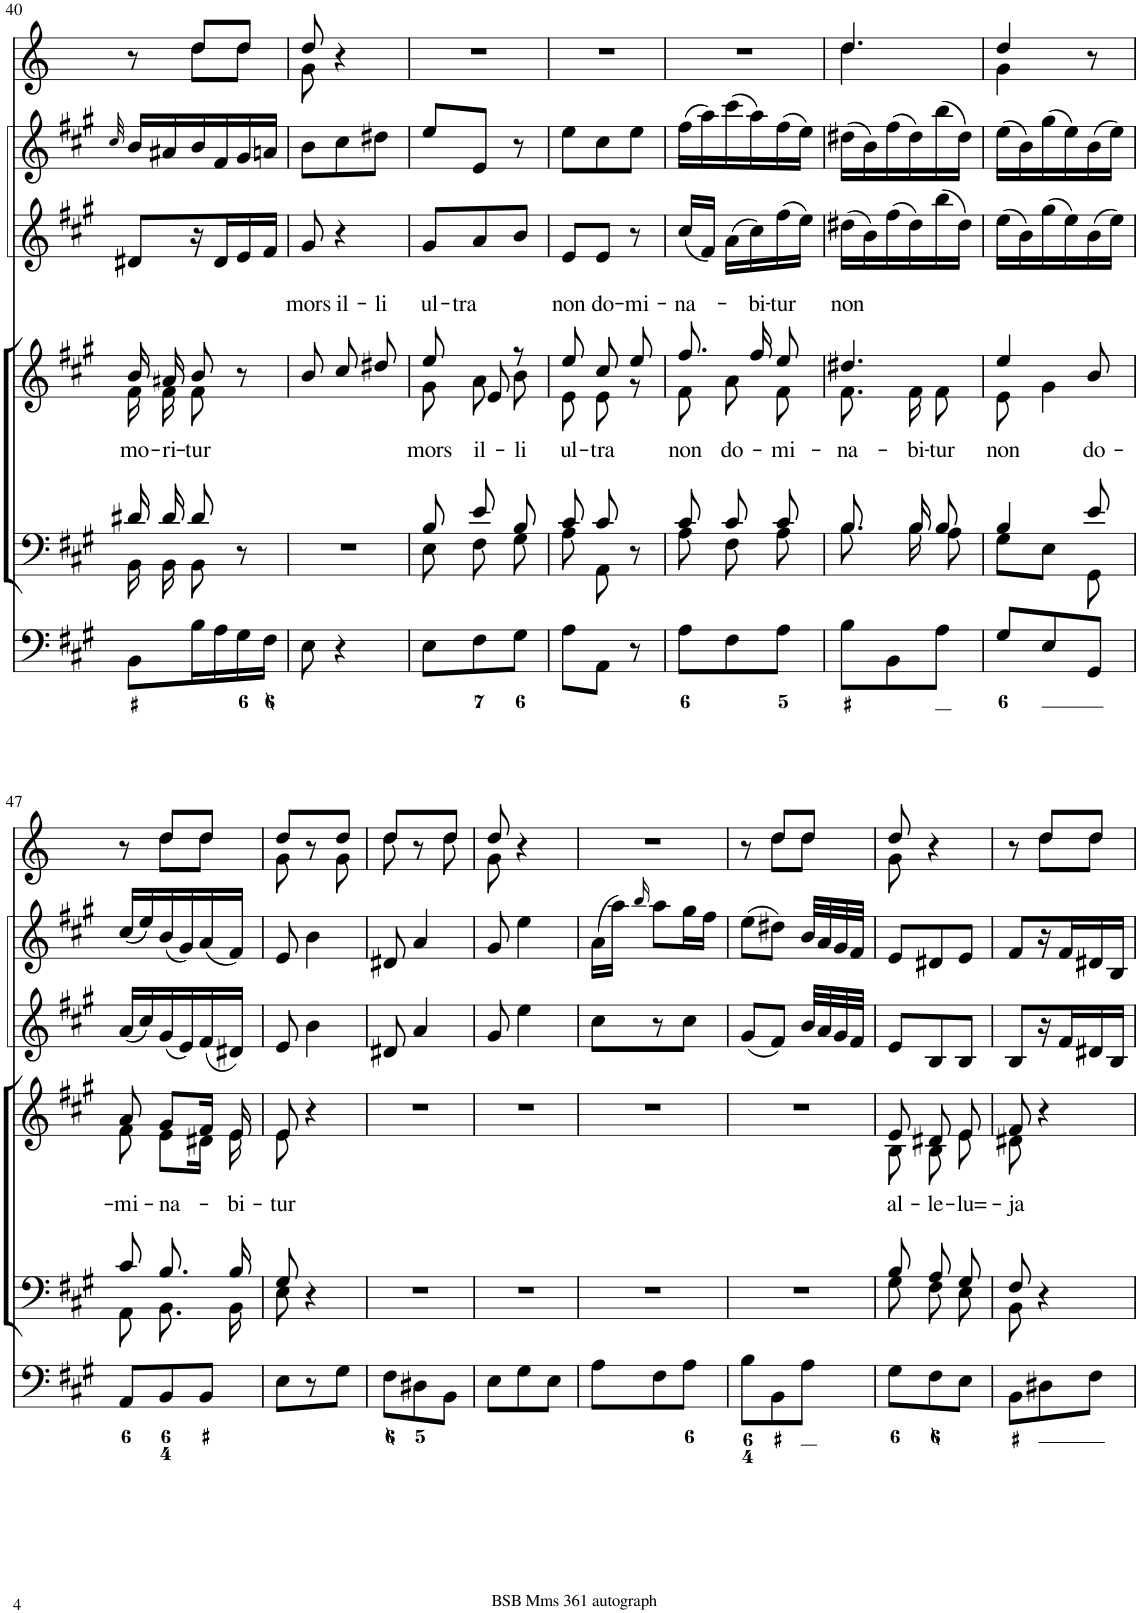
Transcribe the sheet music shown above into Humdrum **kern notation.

**kern	**kern	**kern	**text	**kern	**kern	**kern
*part6	*part5	*part4	*part4	*part3	*part2	*part1
*staff6	*staff5	*staff4	*staff4	*staff3	*staff2	*staff1
*I"Organ	*I"Voice	*I"Voice	*	*I"Violin	*I"Violini	*I"Corni in A
*	*	*	*	*I'Vln	*I'Vln	*
!!LO:PB:g=z
*clefF4	*clefF4	*clefG2	*	*clefG2	*clefG2	*clefG2
*	*	*	*	*	*	*Trd2c3
*k[f#c#g#]	*k[f#c#g#]	*k[f#c#g#]	*	*k[f#c#g#]	*k[f#c#g#]	*k[]
*M3/8	*M3/8	*M3/8	*	*M3/8	*M3/8	*M3/8
=40	=40	=40	=40	=40	=40	=40
.	.	.	.	.	32qcc#/	.
*	*^	*	*	*	*	*
!	!	!	!	!LO:LY:b	!	!	!
*	*	*	*^	*	*	*	*^
8BB\L	16d#X/	16BB\	16b/	16f#\	mo-	8d#X/L	16b/LL	8r	8ryy
!	!	!	!	!	!LO:LY:b	!	!	!	!
.	16d#/	16BB\	16a#X/	16f#\	-ri-	.	16a#X/	.	.
!	!	!	!	!	!LO:LY:b	!	!	!	!
16B\L	8d#/	8BB\	8b/	8f#\	-tur	16r	16b/	8dd/L	8dd\L
16A\	.	.	.	.	.	16d#/	16f#/	.	.
16G#\	8r	8ryy	8r	8ryy	.	16e/	16g#/	8dd/J	8dd\J
16F#\JJ	.	.	.	.	.	16f#/JJ	16an/JJ	.	.
*	*v	*v	*	*	*	*	*	*	*
*	*	*v	*v	*	*	*	*	*
=41	=41	=41	=41	=41	=41	=41	=41
!	!	!	!LO:LY:a	!	!	!	!
8E\	4.r	8b/	mors	8g#/	8b\L	8dd/	8g\
!	!	!	!LO:LY:a	!	!	!	!
4r	.	8cc#/	il-	4r	8cc#\	4r	4ryy
!	!	!	!LO:LY:a	!	!	!	!
.	.	8dd#X/	-li	.	8dd#X\J	.	.
*	*	*	*	*	*	*v	*v
=42	=42	=42	=42	=42	=42	=42
*	*^	*	*	*	*	*
!	!	!	!	!LO:LY:a	!	!	!
*	*	*	*^	*	*	*	*
!	!	!	!	!	!LO:LY:b	!	!	!
8E\L	8B/	8E\	8ee/	8g#\	mors	8g#/L	8ee/L	4.r
!	!	!	!	!	!LO:LY:a	!	!	!
!	!	!	!	!	!LO:LY:b	!	!	!
8F#\	8e/	8F#\	8e/	8a\	il-	8a/	8e/J	.
!	!	!	!	!	!LO:LY:b	!	!	!
8G#\J	8B/	8G#\	8r	8b\	-li	8b/J	8r	.
=43	=43	=43	=43	=43	=43	=43	=43	=43
!	!	!	!	!	!LO:LY:a	!	!	!
!	!	!	!	!	!LO:LY:b	!	!	!
8A\L	8c#/	8A\	8ee/	8e\	ul-	8e/L	8ee\L	4.r
!	!	!	!	!	!LO:LY:a	!	!	!
!	!	!	!	!	!LO:LY:b	!	!	!
8AA\J	8c#/	8AA\	8cc#/	8e\	-tra	8e/J	8cc#\	.
!	!	!	!	!	!LO:LY:a	!	!	!
8r	8r	8ryy	8ee/	8r	-mi-	8r	8ee\J	.
=44	=44	=44	=44	=44	=44	=44	=44	=44
!	!	!	!	!	!LO:LY:a	!	!	!
!	!	!	!	!	!LO:LY:b	!	!	!
8A\L	8c#/	8A\	8.ff#/	8f#\	non	(16cc#/LL	(16ff#\LL	4.r
.	.	.	.	.	.	16f#/JJ)	16aa\)	.
!	!	!	!	!	!LO:LY:b	!	!	!
8F#\	8c#/	8F#\	.	8a\	do-	(16a\LL	(16ccc#\	.
!	!	!	!	!	!LO:LY:a	!	!	!
.	.	.	16ff#/	.	-bi-	16cc#\)	16aa\)	.
!	!	!	!	!	!LO:LY:a	!	!	!
!	!	!	!	!	!LO:LY:b	!	!	!
8A\J	8c#/	8A\	8ee/	8f#\	-mi-	(16ff#\	(16ff#\	.
.	.	.	.	.	.	16ee\JJ)	16ee\JJ)	.
=45	=45	=45	=45	=45	=45	=45	=45	=45
!	!	!	!	!	!LO:LY:a	!	!	!
!	!	!	!	!	!LO:LY:b	!	!	!
*	*	*	*	*	*	*	*	*^
8B\L	8.B/	8.B\	4.dd#X/	8.f#\	-na-	(16dd#X\LL	(16dd#X\LL	4.dd/	4.dd\
.	.	.	.	.	.	16b\)	16b\)	.	.
8BB\	.	.	.	.	.	(16ff#\	(16ff#\	.	.
!	!	!	!	!	!LO:LY:b	!	!	!	!
.	16B/	16B\	.	16f#\	-bi-	16dd#\)	16dd#\)	.	.
!	!	!	!	!	!LO:LY:b	!	!	!	!
8A\J	8B/	8A\	.	8f#\	-tur	(16bb\	(16bb\	.	.
.	.	.	.	.	.	16dd#\JJ)	16dd#\JJ)	.	.
=46	=46	=46	=46	=46	=46	=46	=46	=46	=46
!	!	!	!	!	!LO:LY:b	!	!	!	!
8G#/L	4B/	8G#\L	4ee/	8e\	non	(16ee\LL	(16ee\LL	4dd/	4g\
.	.	.	.	.	.	16b\)	16b\)	.	.
8E/	.	8E\J	.	4g#\	.	(16gg#\	(16gg#\	.	.
.	.	.	.	.	.	16ee\)	16ee\)	.	.
!	!	!	!	!	!LO:LY:b	!	!	!	!
8GG#/J	8e/	8GG#\	8b/	.	do-	(16b\	(16b\	8r	8ryy
.	.	.	.	.	.	16ee\JJ)	16ee\JJ)	.	.
!!LO:LB:g=z	!!
=47	=47	=47	=47	=47	=47	=47	=47	=47	=47
!	!	!	!	!	!LO:LY:b	!	!	!	!
8AA/L	8c#/	8AA\	8a/	8f#\	-mi-	(16a/LL	(16cc#/LL	8r	8ryy
.	.	.	.	.	.	16cc#/)	16ee/)	.	.
!	!	!	!	!	!LO:LY:b	!	!	!	!
8BB/	8.B/	8.BB\	8g#/L	8e\L	-na-	(16g#/	(16b/	8dd/L	8dd\L
.	.	.	.	.	.	16e/)	16g#/)	.	.
8BB/J	.	.	16f#/Jk	16d#X\Jk	.	(16f#/	(16a/	8dd/J	8dd\J
!	!	!	!	!	!LO:LY:b	!	!	!	!
.	16B/	16BB\	16e/	16e\	-bi-	16d#X/JJ)	16f#/JJ)	.	.
=48	=48	=48	=48	=48	=48	=48	=48	=48	=48
!	!	!	!	!	!LO:LY:b	!	!	!	!
8E\L	8G#/	8E\	8e/	8e\	-tur	8e/	8e/	8dd/L	8g\
8r	4r	4ryy	4r	4ryy	.	4b\	4b\	8r	8ryy
8G#\J	.	.	.	.	.	.	.	8dd/J	8g\
*	*v	*v	*	*	*	*	*	*	*
*	*	*v	*v	*	*	*	*	*
=49	=49	=49	=49	=49	=49	=49	=49
8F#\L	4.r	4.r	.	8d#X/	8d#X/	8dd/L	8dd\
8D#X\	.	.	.	4a/	4a/	8r	8ryy
8BB\J	.	.	.	.	.	8dd/J	8dd\
=50	=50	=50	=50	=50	=50	=50	=50
8E\L	4.r	4.r	.	8g#/	8g#/	8dd/	8g\
8G#\	.	.	.	4ee\	4ee\	4r	4ryy
8E\J	.	.	.	.	.	.	.
*	*	*	*	*	*	*v	*v
=51	=51	=51	=51	=51	=51	=51
8A\L	4.r	4.r	.	8cc#\L	(16a\LL	4.r
.	.	.	.	.	16aa\JJ)	.
.	.	.	.	.	16qbb/	.
8F#\	.	.	.	8r	8aa\L	.
8A\J	.	.	.	8cc#\J	16gg#\L	.
.	.	.	.	.	16ff#\JJ	.
=52	=52	=52	=52	=52	=52	=52
*	*	*	*	*	*	*^
8B\L	4.r	4.r	.	(8g#/L	(8ee\L	8r	8ryy
8BB\	.	.	.	8f#/J)	8dd#X\J)	8dd/L	8dd\L
8A\J	.	.	.	32b/LLL	32b/LLL	8dd/J	8dd\J
.	.	.	.	32a/	32a/	.	.
.	.	.	.	32g#/	32g#/	.	.
.	.	.	.	32f#/JJJ	32f#/JJJ	.	.
=53	=53	=53	=53	=53	=53	=53	=53
*	*^	*	*	*	*	*	*
!	!	!	!	!LO:LY:b	!	!	!	!
*	*	*	*^	*	*	*	*	*
8G#\L	8B/	8G#\	8e/	8B\	al-	8e/L	8e/L	8dd/	8g\
!	!	!	!	!	!LO:LY:b	!	!	!	!
8F#\	8A/	8F#\	8d#X/	8B\	-le-	8B/	8d#X/	4r	4ryy
!	!	!	!	!	!LO:LY:b	!	!	!	!
8E\J	8G#/	8E\	8e/	8e\	-lu=-	8B/J	8e/J	.	.
=54	=54	=54	=54	=54	=54	=54	=54	=54	=54
!	!	!	!	!	!LO:LY:b	!	!	!	!
8BB\L	8F#/	8BB\	8f#/	8d#X\	-ja	8B/L	8f#/L	8r	8ryy
8D#X\	4r	4ryy	4r	4ryy	.	16r	16r	8dd/L	8dd\L
.	.	.	.	.	.	16f#/	16f#/	.	.
8F#\J	.	.	.	.	.	16d#X/	16d#X/	8dd/J	8dd\J
.	.	.	.	.	.	16B/JJ	16B/JJ	.	.
*	*v	*v	*	*	*	*	*	*v	*v
*	*	*v	*v	*	*	*	*
=	=	=	=	=	=	=
*-	*-	*-	*-	*-	*-	*-
